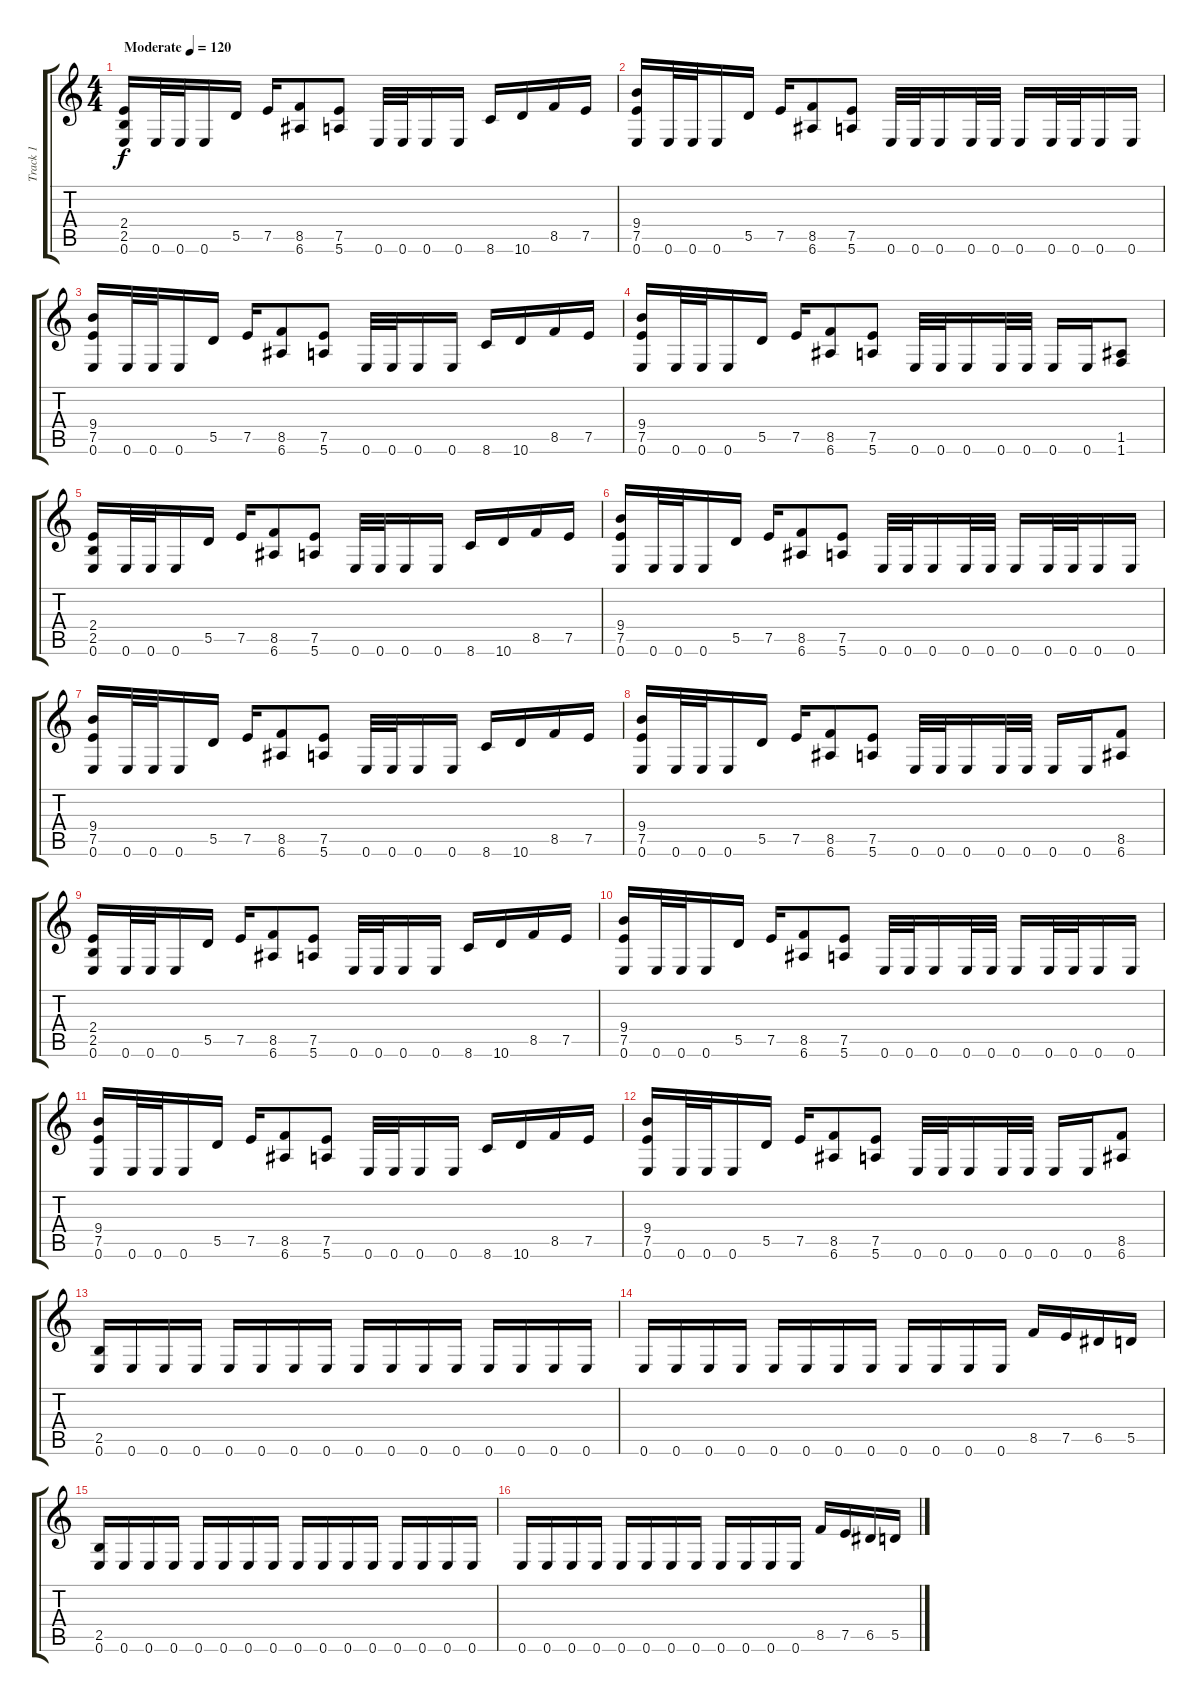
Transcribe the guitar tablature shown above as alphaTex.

\track ("Track 1" "Track 1") {instrument distortionguitar}
\staff {score tabs}
\tuning (E4 B3 G3 D3 A2 E2) {hide}
\ts (4 4)
\tempo (120 "Moderate")
\clef g2
\ks c
(2.4 2.5 0.6).16{dy f instrument distortionguitar} 0.6.32 0.6.32 0.6.16 5.5.16 7.5.16 (8.5 6.6).8 (7.5 5.6).8 0.6.32 0.6.32 0.6.16 0.6.16 8.6.16 10.6.16 8.5.16 7.5.16 |
(9.4 7.5 0.6).16 0.6.32 0.6.32 0.6.16 5.5.16 7.5.16 (8.5 6.6).8 (7.5 5.6).8 0.6.32 0.6.32 0.6.16 0.6.32 0.6.32 0.6.16 0.6.32 0.6.32 0.6.16 0.6.16 |
(9.4 7.5 0.6).16 0.6.32 0.6.32 0.6.16 5.5.16 7.5.16 (8.5 6.6).8 (7.5 5.6).8 0.6.32 0.6.32 0.6.16 0.6.16 8.6.16 10.6.16 8.5.16 7.5.16 |
(9.4 7.5 0.6).16 0.6.32 0.6.32 0.6.16 5.5.16 7.5.16 (8.5 6.6).8 (7.5 5.6).8 0.6.32 0.6.32 0.6.16 0.6.32 0.6.32 0.6.16 0.6.16 (1.5 1.6).8 |
(2.4 2.5 0.6).16 0.6.32 0.6.32 0.6.16 5.5.16 7.5.16 (8.5 6.6).8 (7.5 5.6).8 0.6.32 0.6.32 0.6.16 0.6.16 8.6.16 10.6.16 8.5.16 7.5.16 |
(9.4 7.5 0.6).16 0.6.32 0.6.32 0.6.16 5.5.16 7.5.16 (8.5 6.6).8 (7.5 5.6).8 0.6.32 0.6.32 0.6.16 0.6.32 0.6.32 0.6.16 0.6.32 0.6.32 0.6.16 0.6.16 |
(9.4 7.5 0.6).16 0.6.32 0.6.32 0.6.16 5.5.16 7.5.16 (8.5 6.6).8 (7.5 5.6).8 0.6.32 0.6.32 0.6.16 0.6.16 8.6.16 10.6.16 8.5.16 7.5.16 |
(9.4 7.5 0.6).16 0.6.32 0.6.32 0.6.16 5.5.16 7.5.16 (8.5 6.6).8 (7.5 5.6).8 0.6.32 0.6.32 0.6.16 0.6.32 0.6.32 0.6.16 0.6.16 (8.5 6.6).8 |
(2.4 2.5 0.6).16 0.6.32 0.6.32 0.6.16 5.5.16 7.5.16 (8.5 6.6).8 (7.5 5.6).8 0.6.32 0.6.32 0.6.16 0.6.16 8.6.16 10.6.16 8.5.16 7.5.16 |
(9.4 7.5 0.6).16 0.6.32 0.6.32 0.6.16 5.5.16 7.5.16 (8.5 6.6).8 (7.5 5.6).8 0.6.32 0.6.32 0.6.16 0.6.32 0.6.32 0.6.16 0.6.32 0.6.32 0.6.16 0.6.16 |
(9.4 7.5 0.6).16 0.6.32 0.6.32 0.6.16 5.5.16 7.5.16 (8.5 6.6).8 (7.5 5.6).8 0.6.32 0.6.32 0.6.16 0.6.16 8.6.16 10.6.16 8.5.16 7.5.16 |
(9.4 7.5 0.6).16 0.6.32 0.6.32 0.6.16 5.5.16 7.5.16 (8.5 6.6).8 (7.5 5.6).8 0.6.32 0.6.32 0.6.16 0.6.32 0.6.32 0.6.16 0.6.16 (8.5 6.6).8 |
(2.5 0.6).16 0.6.16 0.6.16 0.6.16 0.6.16 0.6.16 0.6.16 0.6.16 0.6.16 0.6.16 0.6.16 0.6.16 0.6.16 0.6.16 0.6.16 0.6.16 |
0.6.16 0.6.16 0.6.16 0.6.16 0.6.16 0.6.16 0.6.16 0.6.16 0.6.16 0.6.16 0.6.16 0.6.16 8.5.16 7.5.16 6.5.16 5.5.16 |
(2.5 0.6).16 0.6.16 0.6.16 0.6.16 0.6.16 0.6.16 0.6.16 0.6.16 0.6.16 0.6.16 0.6.16 0.6.16 0.6.16 0.6.16 0.6.16 0.6.16 |
0.6.16 0.6.16 0.6.16 0.6.16 0.6.16 0.6.16 0.6.16 0.6.16 0.6.16 0.6.16 0.6.16 0.6.16 8.5.16 7.5.16 6.5.16 5.5.16
